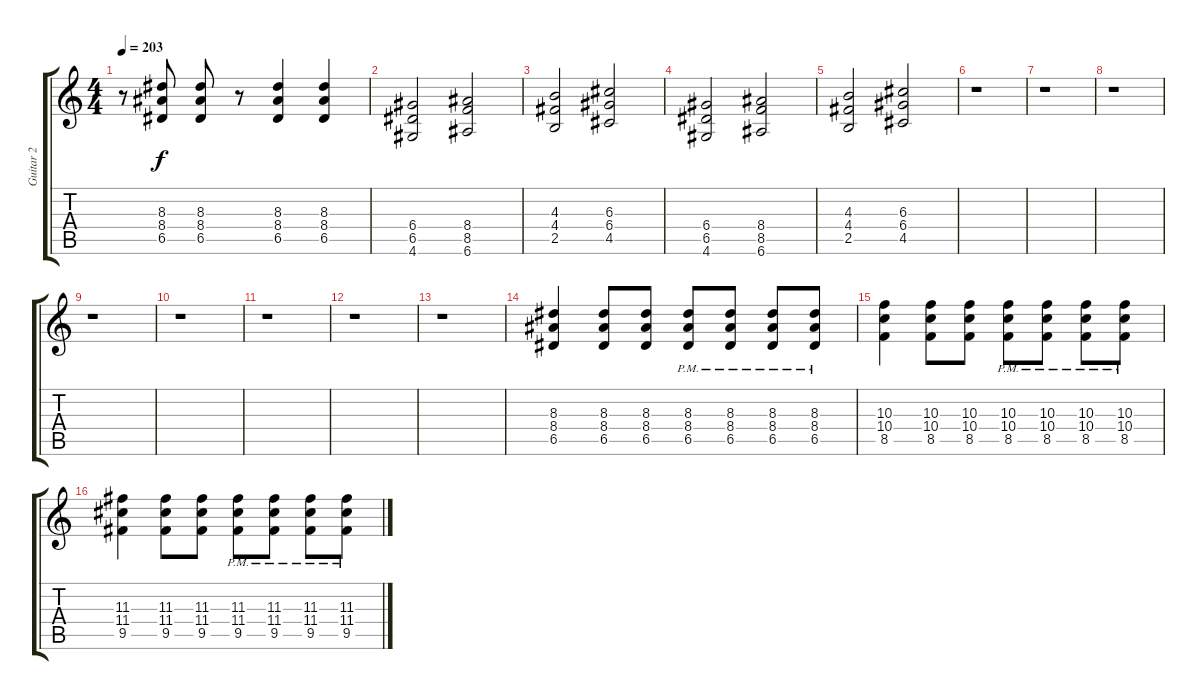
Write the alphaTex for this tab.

\track ("Guitar 2" "Guitar 2") {instrument distortionguitar}
\staff {score tabs}
\tuning (E4 B3 G3 D3 A2 E2) {hide}
\ts (4 4)
\tempo 203
\clef g2
\ks c
r.8{dy f} (8.3 8.4 6.5).8 (8.3 8.4 6.5).8 r.8 (8.3 8.4 6.5).4 (8.3 8.4 6.5).4 |
(6.4 6.5 4.6).2 (8.4 8.5 6.6).2 |
(4.3 4.4 2.5).2 (6.3 6.4 4.5).2 |
(6.4 6.5 4.6).2 (8.4 8.5 6.6).2 |
(4.3 4.4 2.5).2 (6.3 6.4 4.5).2 |
r.1 |
r.1 |
r.1 |
r.1 |
r.1 |
r.1 |
r.1 |
r.1 |
(8.3 8.4 6.5).4 (8.3 8.4 6.5).8 (8.3 8.4 6.5).8 (8.3 8.4{pm} 6.5).8 (8.3 8.4{pm} 6.5).8 (8.3 8.4{pm} 6.5).8 (8.3 8.4{pm} 6.5).8 |
(10.3 10.4 8.5).4 (10.3 10.4 8.5).8 (10.3 10.4 8.5).8 (10.3 10.4{pm} 8.5).8 (10.3 10.4{pm} 8.5).8 (10.3 10.4{pm} 8.5).8 (10.3 10.4{pm} 8.5).8 |
(11.3 11.4 9.5).4 (11.3 11.4 9.5).8 (11.3 11.4 9.5).8 (11.3 11.4{pm} 9.5).8 (11.3 11.4{pm} 9.5).8 (11.3 11.4{pm} 9.5).8 (11.3 11.4{pm} 9.5).8
